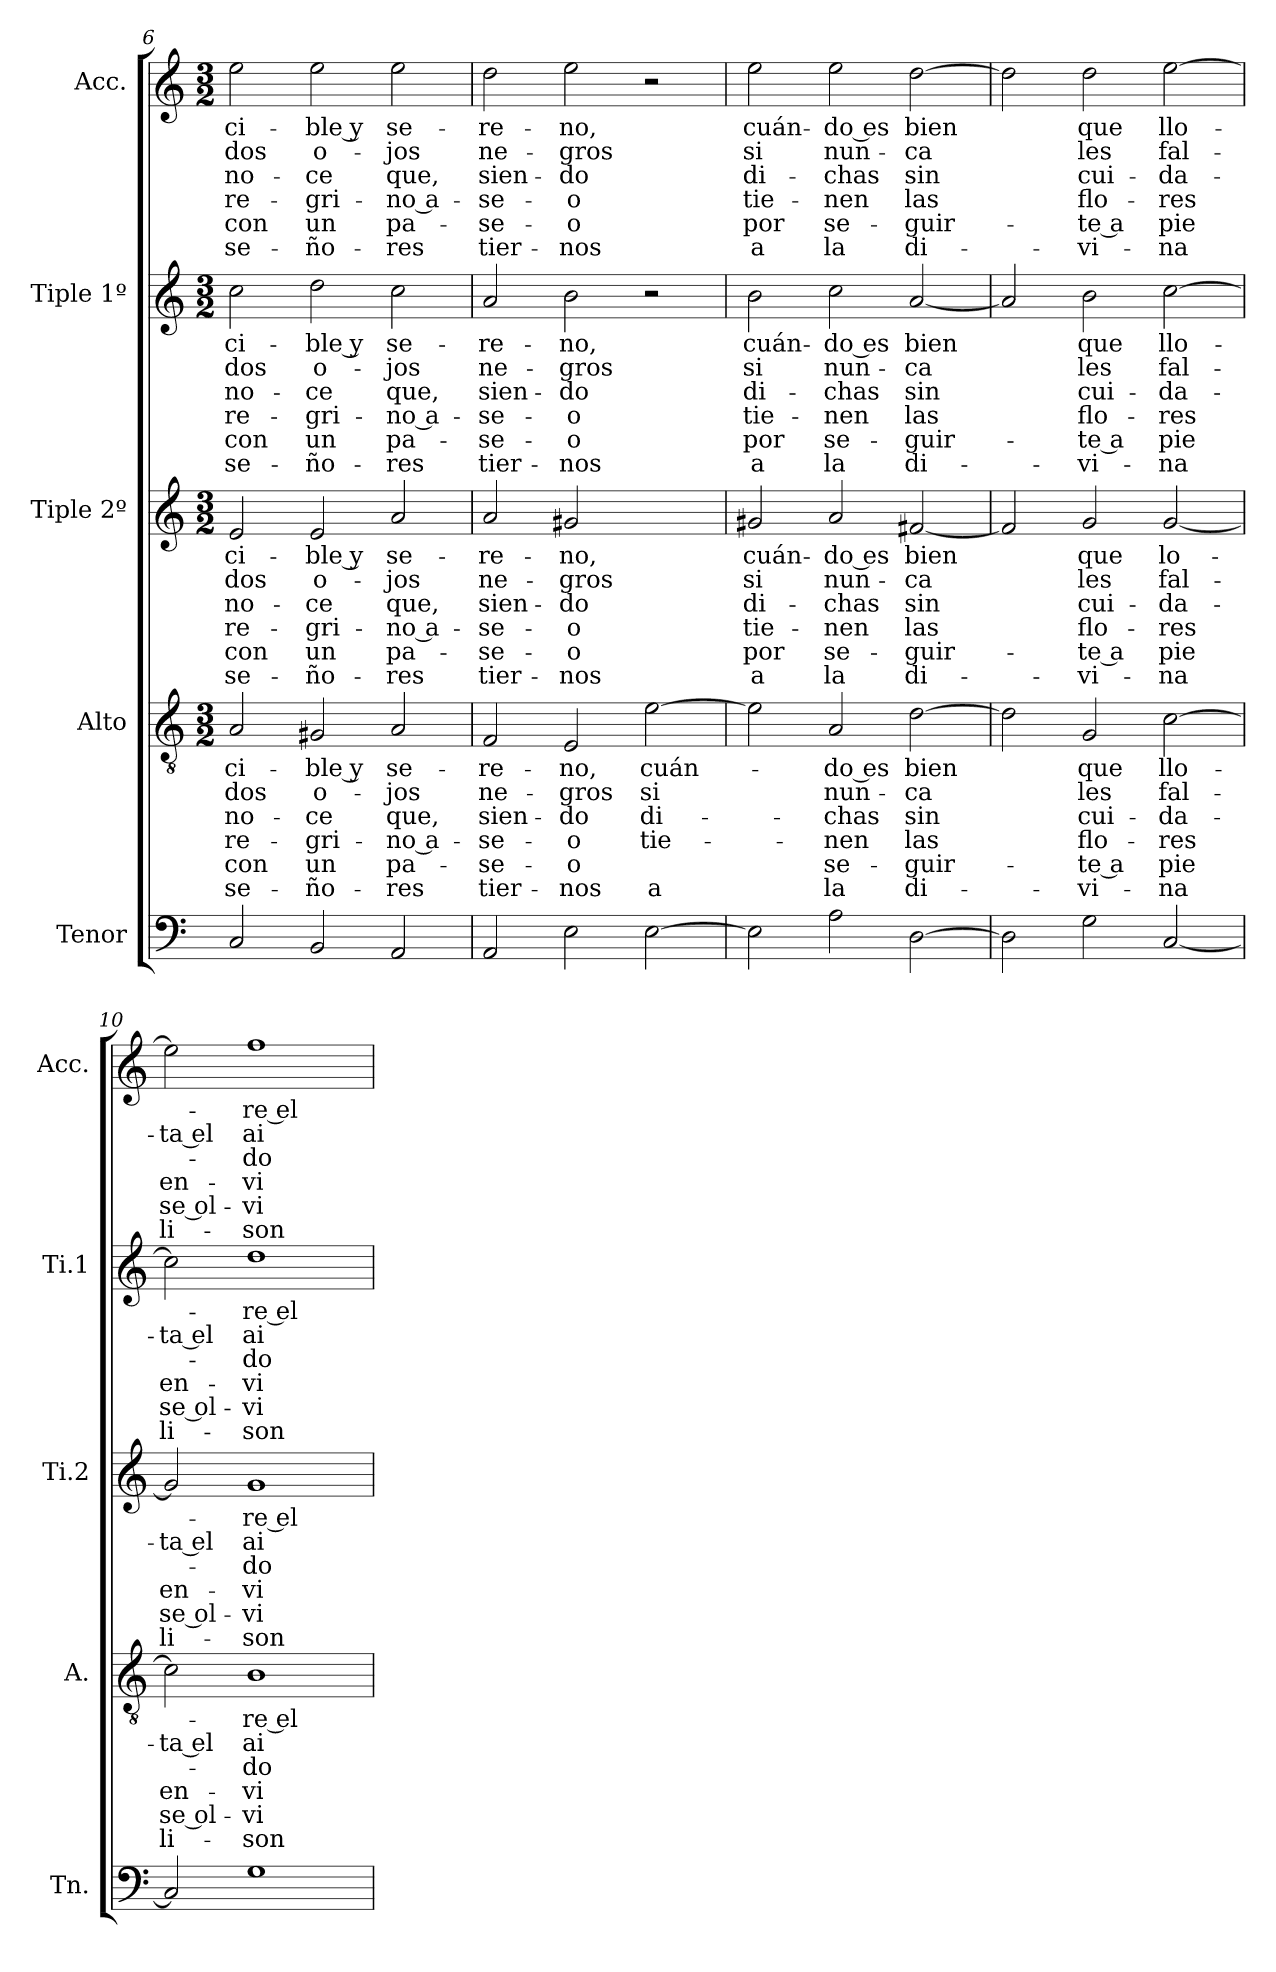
**kern	**kern	**text	**text	**text	**text	**text	**text	**kern	**text	**text	**text	**text	**text	**text	**kern	**text	**text	**text	**text	**text	**text	**kern	**text	**text	**text	**text	**text	**text
*part5	*part4	*part4	*part4	*part4	*part4	*part4	*part4	*part3	*part3	*part3	*part3	*part3	*part3	*part3	*part2	*part2	*part2	*part2	*part2	*part2	*part2	*part1	*part1	*part1	*part1	*part1	*part1	*part1
*staff5	*staff4	*staff4	*staff4	*staff4	*staff4	*staff4	*staff4	*staff3	*staff3	*staff3	*staff3	*staff3	*staff3	*staff3	*staff2	*staff2	*staff2	*staff2	*staff2	*staff2	*staff2	*staff1	*staff1	*staff1	*staff1	*staff1	*staff1	*staff1
*I"Tenor	*I"Alto	*	*	*	*	*	*	*I"Tiple 2º	*	*	*	*	*	*	*I"Tiple 1º	*	*	*	*	*	*	*I"Acc.	*	*	*	*	*	*
*I'Tn.	*I'A.	*	*	*	*	*	*	*I'Ti.2	*	*	*	*	*	*	*I'Ti.1	*	*	*	*	*	*	*I'Acc.	*	*	*	*	*	*
*clefF4	*clefGv2	*	*	*	*	*	*	*clefG2	*	*	*	*	*	*	*clefG2	*	*	*	*	*	*	*clefG2	*	*	*	*	*	*
*	*M3/2	*	*	*	*	*	*	*M3/2	*	*	*	*	*	*	*M3/2	*	*	*	*	*	*	*M3/2	*	*	*	*	*	*
=6	=6	=6	=6	=6	=6	=6	=6	=6	=6	=6	=6	=6	=6	=6	=6	=6	=6	=6	=6	=6	=6	=6	=6	=6	=6	=6	=6	=6
!	!	!LO:LY:b	!	!	!	!	!	!	!LO:LY:b	!	!	!	!	!	!	!LO:LY:b	!	!	!	!	!	!	!LO:LY:b	!	!	!	!	!
2C/	2A/	-ci-	-dos	-no-	-re-	con	-se-	2e/	-ci-	-dos	-no-	-re-	con	-se-	2cc\	-ci-	-dos	-no-	-re-	con	-se-	2ee\	-ci-	-dos	-no-	-re-	con	-se-
!	!	!LO:LY:b	!	!	!	!	!	!	!LO:LY:b	!	!	!	!	!	!	!LO:LY:b	!	!	!	!	!	!	!LO:LY:b	!	!	!	!	!
2BB/	2G#X/	-ble y	o-	-ce	-gri-	un	-ño-	2e/	-ble y	o-	-ce	-gri-	un	-ño-	2dd\	-ble y	o-	-ce	-gri-	un	-ño-	2ee\	-ble y	o-	-ce	-gri-	un	-ño-
!	!	!LO:LY:b	!	!	!	!	!	!	!LO:LY:b	!	!	!	!	!	!	!LO:LY:b	!	!	!	!	!	!	!LO:LY:b	!	!	!	!	!
2AA/	2A/	-se-	-jos	que,	-no a-	pa-	-res	2a/	-se-	-jos	que,	-no a-	pa-	-res	2cc\	-se-	-jos	que,	-no a-	pa-	-res	2ee\	-se-	-jos	que,	-no a-	pa-	-res
=7	=7	=7	=7	=7	=7	=7	=7	=7	=7	=7	=7	=7	=7	=7	=7	=7	=7	=7	=7	=7	=7	=7	=7	=7	=7	=7	=7	=7
!	!	!LO:LY:b	!	!	!	!	!	!	!LO:LY:b	!	!	!	!	!	!	!LO:LY:b	!	!	!	!	!	!	!LO:LY:b	!	!	!	!	!
2AA/	2F/	re-	ne-	sien-	-se-	-se-	tier-	2a/	re-	ne-	sien-	-se-	-se-	tier-	2a/	re-	ne-	sien-	-se-	-se-	tier-	2dd\	re-	ne-	sien-	-se-	-se-	tier-
!	!	!LO:LY:b	!	!	!	!	!	!	!LO:LY:b	!	!	!	!	!	!	!LO:LY:b	!	!	!	!	!	!	!LO:LY:b	!	!	!	!	!
2E\	2E/	-no,	-gros	-do	-o	-o	-nos	2g#X/	-no,	-gros	-do	-o	-o	-nos	2b\	-no,	-gros	-do	-o	-o	-nos	2ee\	-no,	-gros	-do	-o	-o	-nos
!	!	!LO:LY:b	!	!	!	!	!	!	!	!	!	!	!	!	!	!	!	!	!	!	!	!	!	!	!	!	!	!
[2E\	[2e\	cuán-	si	di-	tie-	.	a	2ryy	.	.	.	.	.	.	2r	.	.	.	.	.	.	2r	.	.	.	.	.	.
=8	=8	=8	=8	=8	=8	=8	=8	=8	=8	=8	=8	=8	=8	=8	=8	=8	=8	=8	=8	=8	=8	=8	=8	=8	=8	=8	=8	=8
!	!	!	!	!	!	!	!	!	!LO:LY:b	!	!	!	!	!	!	!LO:LY:b	!	!	!	!	!	!	!LO:LY:b	!	!	!	!	!
2E\]	2e\]	.	.	.	.	.	.	2g#X/	cuán-	si	di-	tie-	por	a	2b\	cuán-	si	di-	tie-	por	a	2ee\	cuán-	si	di-	tie-	por	a
!	!	!LO:LY:b	!	!	!	!	!	!	!LO:LY:b	!	!	!	!	!	!	!LO:LY:b	!	!	!	!	!	!	!LO:LY:b	!	!	!	!	!
2A\	2A/	-do es	nun-	-chas	-nen	se-	la	2a/	do es	nun-	-chas	-nen	se-	la	2cc\	do es	nun-	-chas	-nen	se-	la	2ee\	do es	nun-	-chas	-nen	se-	la
!	!	!LO:LY:b	!	!	!	!	!	!	!LO:LY:b	!	!	!	!	!	!	!LO:LY:b	!	!	!	!	!	!	!LO:LY:b	!	!	!	!	!
[2D\	[2d\	bien	-ca	sin	las	-guir-	di-	[2f#X/	bien	-ca	sin	las	-guir-	di-	[2a/	bien	-ca	sin	las	-guir-	di-	[2dd\	bien	-ca	sin	las	-guir-	di-
=9	=9	=9	=9	=9	=9	=9	=9	=9	=9	=9	=9	=9	=9	=9	=9	=9	=9	=9	=9	=9	=9	=9	=9	=9	=9	=9	=9	=9
2D\]	2d\]	.	.	.	.	.	.	2f#/]	.	.	.	.	.	.	2a/]	.	.	.	.	.	.	2dd\]	.	.	.	.	.	.
!	!	!LO:LY:b	!	!	!	!	!	!	!LO:LY:b	!	!	!	!	!	!	!LO:LY:b	!	!	!	!	!	!	!LO:LY:b	!	!	!	!	!
2G\	2G/	-que	les	cui-	flo-	-te a	-vi-	2g/	-que	les	cui-	flo-	-te a	-vi-	2b\	-que	les	cui-	flo-	-te a	-vi-	2dd\	-que	les	cui-	flo-	-te a	-vi-
!	!	!LO:LY:b	!	!	!	!	!	!	!LO:LY:b	!	!	!	!	!	!	!LO:LY:b	!	!	!	!	!	!	!LO:LY:b	!	!	!	!	!
[2C/	[2c\	llo-	fal-	-da-	-res	pie	-na	[2g/	-lo-	fal-	-da-	-res	pie	-na	[2cc\	-llo-	fal-	-da-	-res	pie	-na	[2ee\	-llo-	fal-	-da-	-res	pie	-na
=10	=10	=10	=10	=10	=10	=10	=10	=10	=10	=10	=10	=10	=10	=10	=10	=10	=10	=10	=10	=10	=10	=10	=10	=10	=10	=10	=10	=10
2C/]	2c\]	.	-ta el	.	en-	se ol-	li-	2g/]	.	-ta el	.	en-	se ol-	li-	2cc\]	.	-ta el	.	en-	se ol-	li-	2ee\]	.	-ta el	.	en-	se ol-	li-
!	!	!LO:LY:b	!	!	!	!	!	!	!LO:LY:b	!	!	!	!	!	!	!LO:LY:b	!	!	!	!	!	!	!LO:LY:b	!	!	!	!	!
1G	1B	-re el	ai-	-do	-vi-	-vi-	-son-	1g	-re el	ai-	-do	-vi-	-vi-	-son-	1dd	-re el	ai-	-do	-vi-	-vi-	-son-	1ff	-re el	ai-	-do	-vi-	-vi-	-son-
=	=	=	=	=	=	=	=	=	=	=	=	=	=	=	=	=	=	=	=	=	=	=	=	=	=	=	=	=
*-	*-	*-	*-	*-	*-	*-	*-	*-	*-	*-	*-	*-	*-	*-	*-	*-	*-	*-	*-	*-	*-	*-	*-	*-	*-	*-	*-	*-
